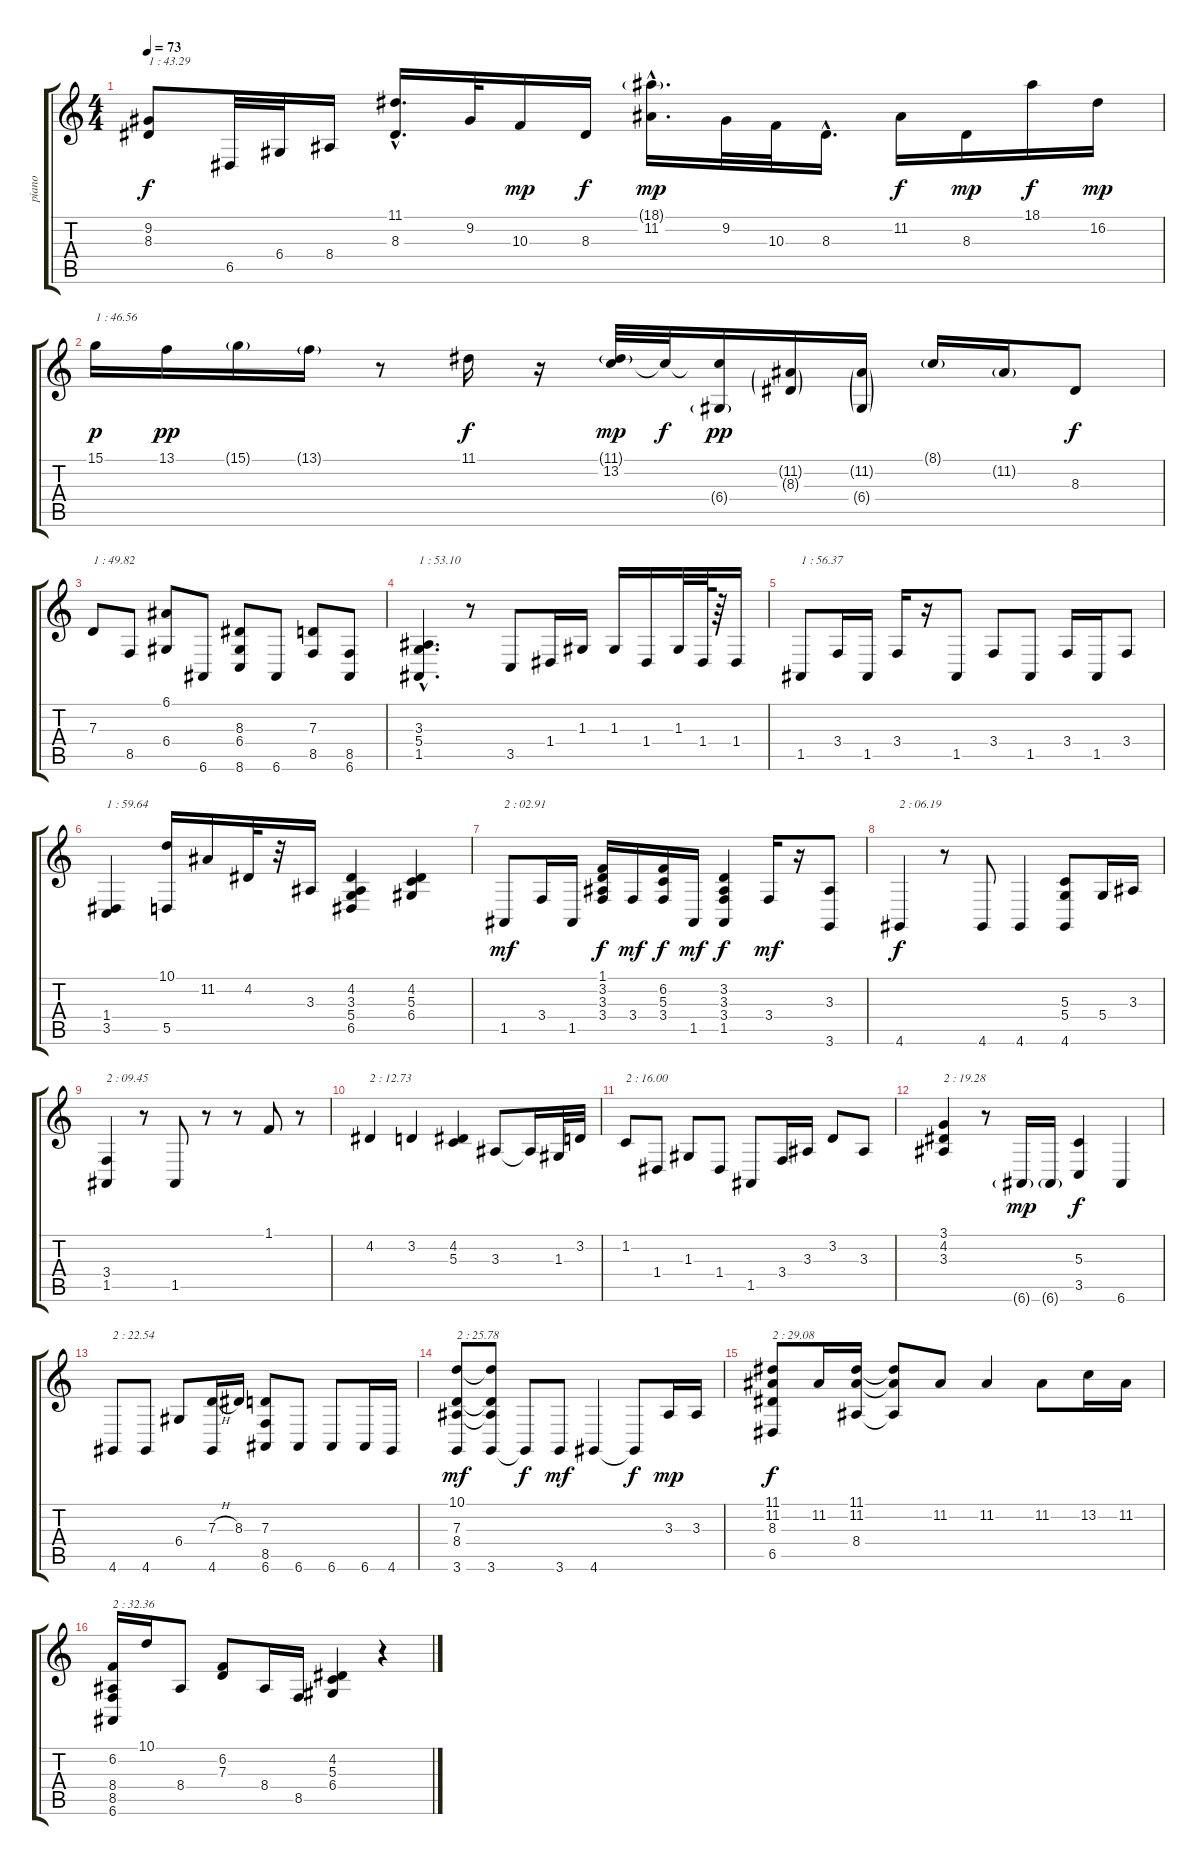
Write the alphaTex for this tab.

\track ("piano" "piano") {instrument acousticgrandpiano}
\staff {score tabs}
\tuning (E4 B3 G3 D3 A2 E2) {hide}
\ts (4 4)
\tempo 73
\clef g2
\ks c
(9.2 8.3).8{txt "1 : 43.29" dy f instrument brightacousticpiano} 6.5.32 6.4.32 8.4.16 (11.1{hac} 8.3{hac}).16{d} 9.2.32 10.3.16{dy mp} 8.3.16{dy f} (18.1{g hac} 11.2{hac}).16{d dy mp} 9.2.32 10.3.32 8.3{hac}.16{d} 11.2.16{dy f} 8.3.16{dy mp} 18.1.16{dy f} 16.2.16{dy mp} |
15.1.16{txt "1 : 46.56" dy p} 13.1.16{dy pp} 15.1{g}.16 13.1{g}.16 r.8 11.1.16{dy f} r.16 (11.1{g} 13.2).32{dy mp} 13.2{t}.32{dy f} (13.2{t} 6.4{g}).16{dy pp} (11.2{g} 8.3{g}).16 (11.2{g} 6.4{g}).16 8.1{g}.16 11.2{g}.16 8.3.8{dy f} |
7.3.8{txt "1 : 49.82"} 8.5.8 (6.1 6.4).8 6.6.8 (8.3 6.4 8.6).8 6.6.8 (7.3 8.5).8 (8.5 6.6).8 |
(3.3{hac} 5.4{hac} 1.5{hac}).4{d txt "1 : 53.10"} r.8 3.5.8 1.4.16 1.3.16 1.3.16 1.4.16 1.3.32 1.4.64 r.64 1.4.16 |
1.5.8{txt "1 : 56.37"} 3.4.16 1.5.16 3.4.16 r.16 1.5.8 3.4.8 1.5.8 3.4.16 1.5.16 3.4.8 |
(1.4 3.5).4{txt "1 : 59.64"} (10.1 5.5).16 11.2.16 4.2.32 r.32 3.3.16 (4.2 3.3 5.4 6.5).4 (4.2 5.3 6.4).4 |
1.5.8{txt "2 : 02.91" dy mf} 3.4.16 1.5.16 (1.1 3.2 3.3 3.4).16{dy f} 3.4.16{dy mf} (6.2 5.3 3.4).16{dy f} 1.5.16{dy mf} (3.2 3.3 3.4 1.5).4{dy f} 3.4.16{dy mf} r.16 (3.3 3.6).8 |
4.6.4{txt "2 : 06.19" dy f} r.8 4.6.8 4.6.4 (5.3 5.4 4.6).8 5.4.16 3.3.16 |
(3.4 1.5).4{txt "2 : 09.45"} r.8 1.5.8 r.8 r.8 1.1.8 r.8 |
4.2.4{txt "2 : 12.73"} 3.2.4 (4.2 5.3).4 3.3.8 3.3{t}.16 1.3.32 3.2.32 |
1.2.8{txt "2 : 16.00"} 1.4.8 1.3.8 1.4.8 1.5.8 3.4.16 3.3.16 3.2.8 3.3.8 |
(3.1 4.2 3.3).4{txt "2 : 19.28"} r.8 6.6{g}.16{dy mp} 6.6{g}.16 (5.3 3.5).4{dy f} 6.6.4 |
4.6.8{txt "2 : 22.54"} 4.6.8 6.4.8 (7.3{h} 4.6).16 8.3.16 (7.3 8.5 6.6).8 6.6.8 6.6.8 6.6.16 4.6.16 |
(10.1 7.3 8.4 3.6).8{txt "2 : 25.78" dy mf} (10.1{t} 7.3{t} 8.4{t} 3.6).8 3.6{t}.8{dy f} 3.6.8{dy mf} 4.6.4 4.6{t}.8{dy f} 3.3.16{dy mp} 3.3.16 |
(11.1 11.2 8.3 6.5).8{txt "2 : 29.08" dy f} 11.2.16 (11.1 11.2 8.4).16 (11.1{t} 11.2{t} 8.4{t}).8 11.2.8 11.2.4 11.2.8 13.2.16 11.2.16 |
(6.2 8.4 8.5 6.6).16{txt "2 : 32.36"} 10.1.16 8.4.8 (6.2 7.3).8 8.4.16 8.5.16 (4.2 5.3 6.4).4 r.4
